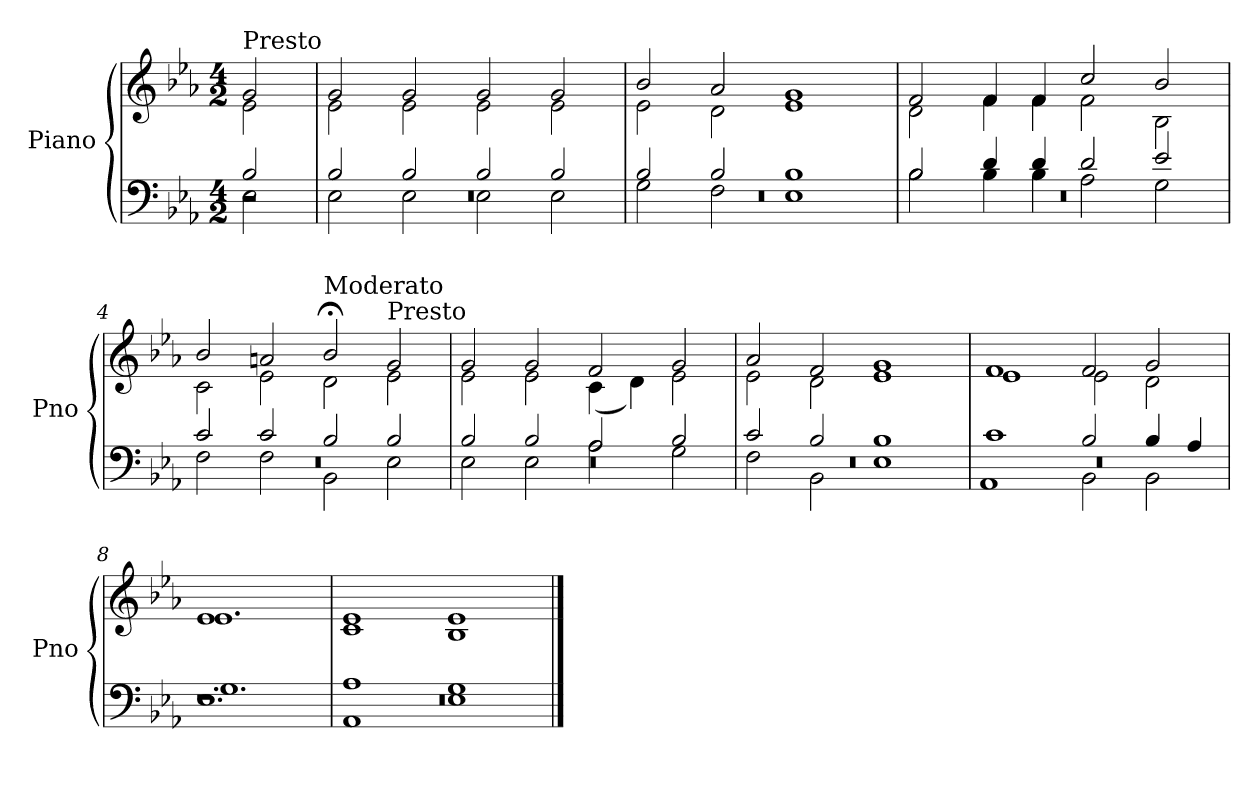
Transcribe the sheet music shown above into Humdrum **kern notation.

**kern	**kern
*part1	*part1
*staff2	*staff1
*I"Piano	*
*I'Pno	*
*clefF4	*clefG2
*k[b-e-a-]	*k[b-e-a-]
*E-:	*E-:
*M4/2	*M4/2
=	=
*^	*^
*	*^	*	*
!	!	!	!LO:TX:a:t=Presto	!
2r	2B-/	2E-\	2g/	2e-\
=1	=1	=1	=1	=1
0r	2B-/	2E-\	2g/	2e-\
.	2B-/	2E-\	2g/	2e-\
.	2B-/	2E-\	2g/	2e-\
.	2B-/	2E-\	2g/	2e-\
=2	=2	=2	=2	=2
0r	2B-/	2G\	2b-/	2e-\
.	2B-/	2F\	2a-/	2d\
.	1B-	1E-	1g	1e-
=3	=3	=3	=3	=3
0r	2B-/	2B-\	2f/	2d\
.	4d/	4B-\	4f/	4f\
.	4d/	4B-\	4f/	4f\
.	2d/	2A-\	2cc/	2f\
.	2e-/	2G\	2b-/	2B-\
=4	=4	=4	=4	=4
0r	2c/	2F\	2b-/	2c\
.	2c/	2F\	2an/	2e-\
!	!	!	!LO:TX:a:t=Moderato	!
.	2B-/	2BB-\	2b-;</	2d\
!	!	!	!LO:TX:a:t=Presto	!
.	2B-/	2E-\	2g/	2e-\
=5	=5	=5	=5	=5
0r	2B-/	2E-\	2g/	2e-\
.	2B-/	2E-\	2g/	2e-\
.	2A-/	2A-\	2f/	(4c\
.	.	.	.	4d\)
.	2B-/	2G\	2g/	2e-\
=6	=6	=6	=6	=6
0r	2c/	2F\	2a-/	2e-\
.	2B-/	2BB-\	2f/	2d\
.	1B-	1E-	1g	1e-
!!LO:LB:g=z	!!
=7	=7	=7	=7	=7
0r	1c	1AA-	1f	1e-
.	2B-/	2BB-\	2f/	2e-\
.	4B-/	2BB-\	2g/	2d\
.	4A-/	.	.	.
=8	=8	=8	=8	=8
1.r	1.G	1.E-	1.e-	1.e-
=9	=9	=9	=9	=9
0r	1A-	1AA-	1e-	1c
.	1G	1E-	1e-	1B-
*v	*v	*v	*	*
*	*v	*v
==	==
*-	*-
